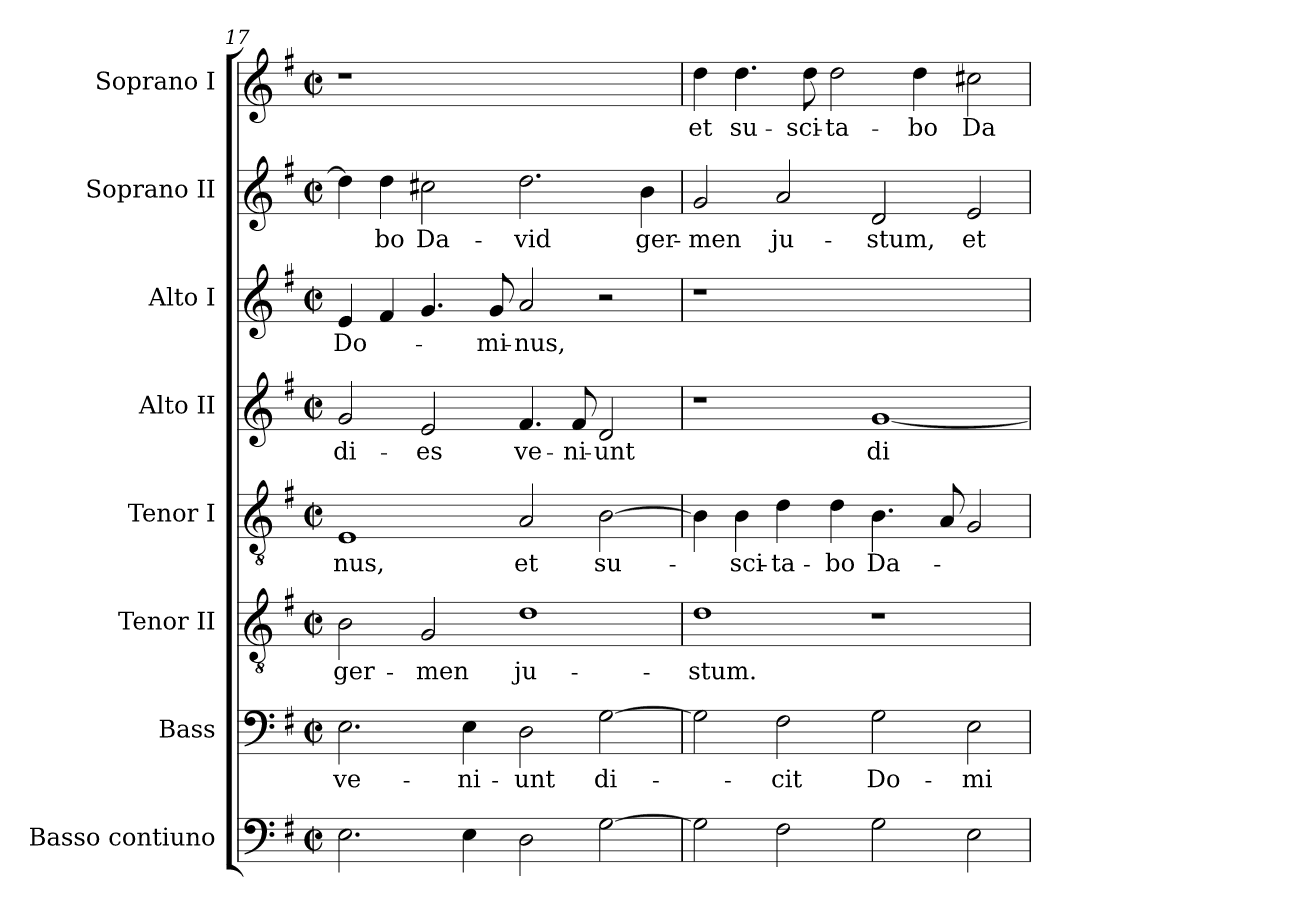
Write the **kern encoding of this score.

**kern	**kern	**text	**kern	**text	**kern	**text	**kern	**text	**kern	**text	**kern	**text	**kern	**text
*part8	*part7	*part7	*part6	*part6	*part5	*part5	*part4	*part4	*part3	*part3	*part2	*part2	*part1	*part1
*staff8	*staff7	*staff7	*staff6	*staff6	*staff5	*staff5	*staff4	*staff4	*staff3	*staff3	*staff2	*staff2	*staff1	*staff1
*I"Basso contiuno	*I"Bass	*	*I"Tenor II	*	*I"Tenor I	*	*I"Alto II	*	*I"Alto I	*	*I"Soprano II	*	*I"Soprano I	*
*	*I'B	*	*	*	*I'T	*	*	*	*I'A	*	*	*	*	*
!!LO:PB:g=z
*clefF4	*clefF4	*	*clefGv2	*	*clefGv2	*	*clefG2	*	*clefG2	*	*clefG2	*	*clefG2	*
*k[f#]	*k[f#]	*	*k[f#]	*	*k[f#]	*	*k[f#]	*	*k[f#]	*	*k[f#]	*	*k[f#]	*
*G:	*G:	*	*G:	*	*G:	*	*G:	*	*G:	*	*G:	*	*G:	*
*M2/2	*M2/2	*	*M2/2	*	*M2/2	*	*M2/2	*	*M2/2	*	*M2/2	*	*M2/2	*
*met(c|)	*met(c|)	*	*met(c|)	*	*met(c|)	*	*met(c|)	*	*met(c|)	*	*met(c|)	*	*met(c|)	*
=17	=17	=17	=17	=17	=17	=17	=17	=17	=17	=17	=17	=17	=17	=17
!	!	!LO:LY:b:color=#000000	!	!	!	!	!	!	!	!	!	!	!	!
!	!	!	!	!LO:LY:b:color=#000000	!	!	!	!	!	!	!	!	!	!
!	!	!	!	!	!	!LO:LY:b:color=#000000	!	!	!	!	!	!	!	!
!	!	!	!	!	!	!	!	!LO:LY:b:color=#000000	!	!	!	!	!	!
!	!	!	!	!	!	!	!	!	!	!LO:LY:b:color=#000000	!	!	!LO:N:vis=1	!
2.Ei\	2.Ei\	ve-	2Bi\	ger-	1Ei	-nus,	2gi/	di-	4ei/	Do-	4ddi\]	.	1r	.
!	!	!	!	!	!	!	!	!	!	!	!	!LO:LY:b:color=#000000	!	!
.	.	.	.	.	.	.	.	.	4f#i/	.	4ddi\	-bo	.	.
!	!	!	!	!LO:LY:b:color=#000000	!	!	!	!	!	!	!	!	!	!
!	!	!	!	!	!	!	!	!LO:LY:b:color=#000000	!	!	!	!	!	!
!	!	!	!	!	!	!	!	!	!	!	!	!LO:LY:b:color=#000000	!	!
.	.	.	2Gi/	-men	.	.	2ei/	-es	4.gi/	.	2cc#Xi\	Da-	.	.
!	!	!LO:LY:b:color=#000000	!	!	!	!	!	!	!	!	!	!	!	!
4Ei\	4Ei\	-ni-	.	.	.	.	.	.	.	.	.	.	.	.
!	!	!	!	!	!	!	!	!	!	!LO:LY:b:color=#000000	!	!	!	!
.	.	.	.	.	.	.	.	.	8gi/	-mi-	.	.	.	.
!	!	!LO:LY:b:color=#000000	!	!	!	!	!	!	!	!	!	!	!	!
!	!	!	!	!LO:LY:b:color=#000000	!	!	!	!	!	!	!	!	!	!
!	!	!	!	!	!	!LO:LY:b:color=#000000	!	!	!	!	!	!	!	!
!	!	!	!	!	!	!	!	!LO:LY:b:color=#000000	!	!	!	!	!	!
!	!	!	!	!	!	!	!	!	!	!LO:LY:b:color=#000000	!	!	!	!
!	!	!	!	!	!	!	!	!	!	!	!	!LO:LY:b:color=#000000	!	!
2Di\	2Di\	-unt	1di	ju-	2Ai/	et	4.f#i/	ve-	2ai/	-nus,	2.ddi\	-vid	1ryy	.
!	!	!	!	!	!	!	!	!LO:LY:b:color=#000000	!	!	!	!	!	!
.	.	.	.	.	.	.	8f#i/	-ni-	.	.	.	.	.	.
!	!	!LO:LY:b:color=#000000	!	!	!	!	!	!	!	!	!	!	!	!
!	!	!	!	!	!	!LO:LY:b:color=#000000	!	!	!	!	!	!	!	!
!	!	!	!	!	!	!	!	!LO:LY:b:color=#000000	!	!	!	!	!	!
[>2Gi\	[>2Gi\	di-	.	.	[>2Bi\	su-	2di/	-unt	2r	.	.	.	.	.
!	!	!	!	!	!	!	!	!	!	!	!	!LO:LY:b:color=#000000	!	!
.	.	.	.	.	.	.	.	.	.	.	4bi\	ger-	.	.
=18	=18	=18	=18	=18	=18	=18	=18	=18	=18	=18	=18	=18	=18	=18
!	!	!	!	!LO:LY:b:color=#000000	!	!	!	!	!LO:N:vis=1	!	!	!	!	!
!	!	!	!	!	!	!	!	!	!	!	!	!LO:LY:b:color=#000000	!	!
!	!	!	!	!	!	!	!	!	!	!	!	!	!	!LO:LY:b:color=#000000
2Gi\]	2Gi\]	.	1di	-stum.	4Bi\]	.	1r	.	1r	.	2gi/	-men	4ddi\	et
!	!	!	!	!	!	!LO:LY:b:color=#000000	!	!	!	!	!	!	!	!
!	!	!	!	!	!	!	!	!	!	!	!	!	!	!LO:LY:b:color=#000000
.	.	.	.	.	4Bi\	-sci-	.	.	.	.	.	.	4.ddi\	su-
!	!	!LO:LY:b:color=#000000	!	!	!	!	!	!	!	!	!	!	!	!
!	!	!	!	!	!	!LO:LY:b:color=#000000	!	!	!	!	!	!	!	!
!	!	!	!	!	!	!	!	!	!	!	!	!LO:LY:b:color=#000000	!	!
2F#i\	2F#i\	-cit	.	.	4di\	-ta-	.	.	.	.	2ai/	ju-	.	.
!	!	!	!	!	!	!	!	!	!	!	!	!	!	!LO:LY:b:color=#000000
.	.	.	.	.	.	.	.	.	.	.	.	.	8ddi\	-sci-
!	!	!	!	!	!	!LO:LY:b:color=#000000	!	!	!	!	!	!	!	!
!	!	!	!	!	!	!	!	!	!	!	!	!	!	!LO:LY:b:color=#000000
.	.	.	.	.	4di\	-bo	.	.	.	.	.	.	2ddi\	-ta-
!	!	!LO:LY:b:color=#000000	!	!	!	!	!	!	!	!	!	!	!	!
!	!	!	!	!	!	!LO:LY:b:color=#000000	!	!	!	!	!	!	!	!
!	!	!	!	!	!	!	!	!LO:LY:b:color=#000000	!	!	!	!	!	!
!	!	!	!	!	!	!	!	!	!	!	!	!LO:LY:b:color=#000000	!	!
2Gi\	2Gi\	Do-	1r	.	4.Bi\	Da-	[<1gi	di-	1ryy	.	2di/	-stum,	.	.
!	!	!	!	!	!	!	!	!	!	!	!	!	!	!LO:LY:b:color=#000000
.	.	.	.	.	.	.	.	.	.	.	.	.	4ddi\	-bo
.	.	.	.	.	8Ai/	.	.	.	.	.	.	.	.	.
!	!	!LO:LY:b:color=#000000	!	!	!	!	!	!	!	!	!	!	!	!
!	!	!	!	!	!	!	!	!	!	!	!	!LO:LY:b:color=#000000	!	!
!	!	!	!	!	!	!	!	!	!	!	!	!	!	!LO:LY:b:color=#000000
2Ei\	2Ei\	-mi-	.	.	2Gi/	.	.	.	.	.	2ei/	et	2cc#Xi\	Da-
=	=	=	=	=	=	=	=	=	=	=	=	=	=	=
*-	*-	*-	*-	*-	*-	*-	*-	*-	*-	*-	*-	*-	*-	*-
